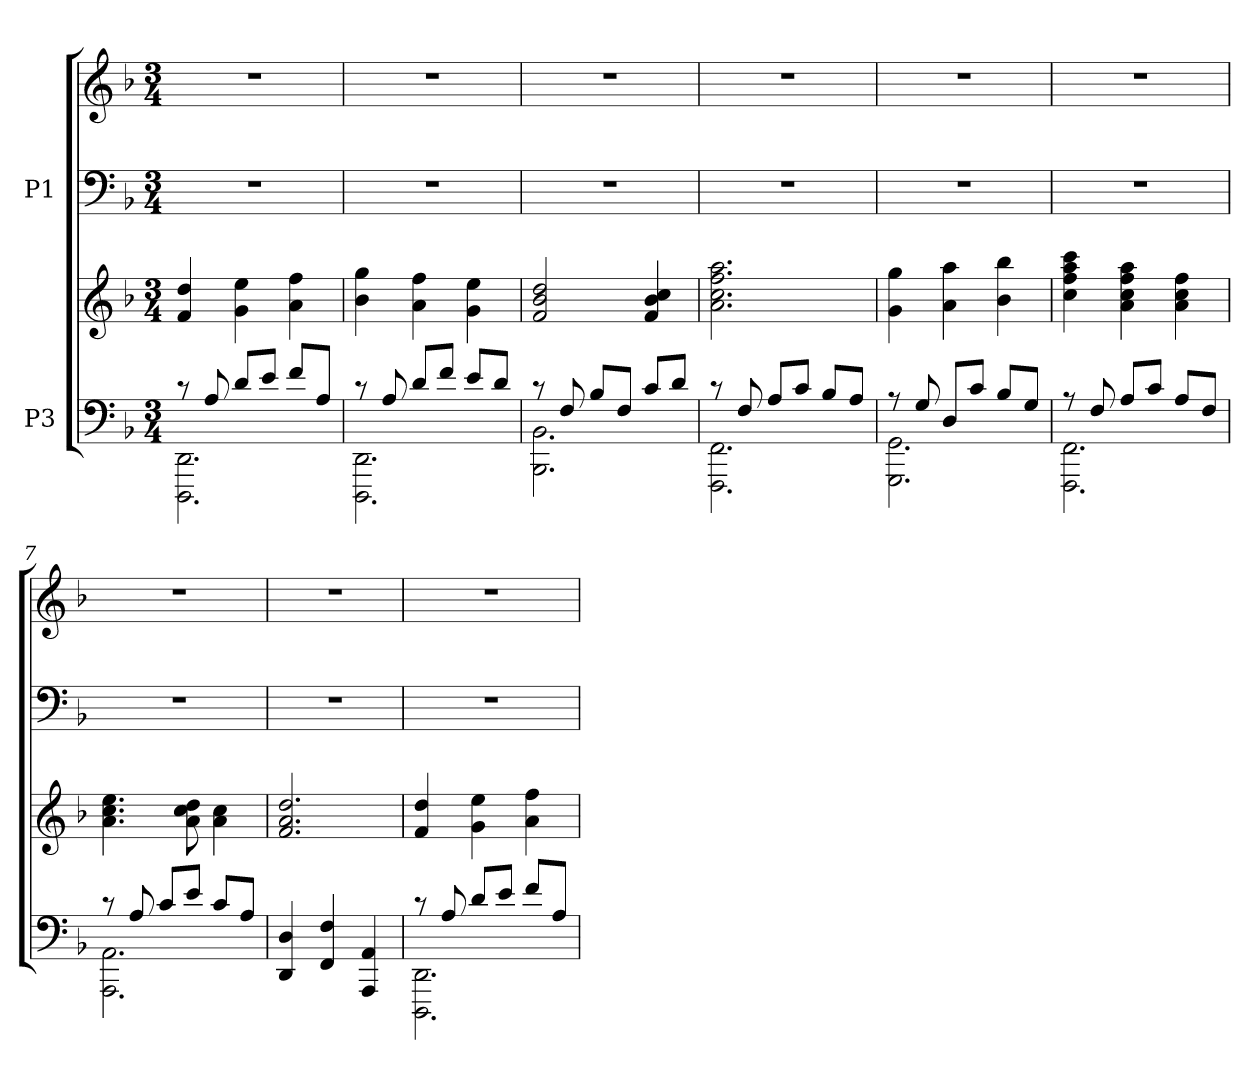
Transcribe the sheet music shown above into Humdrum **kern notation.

**kern	**kern	**kern	**kern
*part2	*part2	*part1	*part1
*staff4	*staff3	*staff2	*staff1
*I"P3	*	*I"P1	*
!!LO:PB:g=z
*clefF4	*clefG2	*clefF4	*clefG2
*k[b-]	*k[b-]	*k[b-]	*k[b-]
*F:	*F:	*F:	*F:
*M3/4	*M3/4	*M3/4	*M3/4
*MM120	*MM120	*MM120	*MM120
=1	=1	=1	=1
*^	*	*	*
!	!	!	!LO:N:vis=1	!LO:N:vis=1
8r	2.DDDi\ 2.DDi	4fi/ 4ddi	2.r	2.r
8Ai/	.	.	.	.
8di/L	.	4gi\ 4eei	.	.
8ei/J	.	.	.	.
8fi/L	.	4ai\ 4ffi	.	.
8Ai/J	.	.	.	.
=2	=2	=2	=2	=2
!	!	!	!LO:N:vis=1	!LO:N:vis=1
8r	2.DDDi\ 2.DDi	4b-i\ 4ggi	2.r	2.r
8Ai/	.	.	.	.
8di/L	.	4ai\ 4ffi	.	.
8fi/J	.	.	.	.
8ei/L	.	4gi\ 4eei	.	.
8di/J	.	.	.	.
=3	=3	=3	=3	=3
!	!	!	!LO:N:vis=1	!LO:N:vis=1
8r	2.BBB-i\ 2.BB-i	2fi/ 2b-i 2ddi	2.r	2.r
8Fi/	.	.	.	.
8B-i/L	.	.	.	.
8Fi/J	.	.	.	.
8ci/L	.	4fi/ 4b-i 4cci	.	.
8di/J	.	.	.	.
=4	=4	=4	=4	=4
!	!	!	!LO:N:vis=1	!LO:N:vis=1
8r	2.FFFi\ 2.FFi	2.ai\ 2.cci 2.ffi 2.aai	2.r	2.r
8Fi/	.	.	.	.
8Ai/L	.	.	.	.
8ci/J	.	.	.	.
8B-i/L	.	.	.	.
8Ai/J	.	.	.	.
!!LO:LB:g=z
=5	=5	=5	=5	=5
!	!	!	!LO:N:vis=1	!LO:N:vis=1
8r	2.GGGi\ 2.GGi	4gi\ 4ggi	2.r	2.r
8Gi/	.	.	.	.
8Di/L	.	4ai\ 4aai	.	.
8ci/J	.	.	.	.
8B-i/L	.	4b-i\ 4bb-i	.	.
8Gi/J	.	.	.	.
=6	=6	=6	=6	=6
!	!	!	!LO:N:vis=1	!LO:N:vis=1
8r	2.FFFi\ 2.FFi	4cci\ 4ffi 4aai 4ccci	2.r	2.r
8Fi/	.	.	.	.
8Ai/L	.	4ai\ 4cci 4ffi 4aai	.	.
8ci/J	.	.	.	.
8Ai/L	.	4ai\ 4cci 4ffi	.	.
8Fi/J	.	.	.	.
=7	=7	=7	=7	=7
!	!	!	!LO:N:vis=1	!LO:N:vis=1
8r	2.AAAi\ 2.AAi	4.ai\ 4.cci 4.eei	2.r	2.r
8Ai/	.	.	.	.
8ci/L	.	.	.	.
8ei/J	.	8ai\ 8cci 8ddi	.	.
8ci/L	.	4ai\ 4cci	.	.
8Ai/J	.	.	.	.
*v	*v	*	*	*
=8	=8	=8	=8
!	!	!LO:N:vis=1	!LO:N:vis=1
4DDi/ 4Di	2.fi/ 2.ai 2.ddi	2.r	2.r
4FFi/ 4Fi	.	.	.
4AAAi/ 4AAi	.	.	.
=9	=9	=9	=9
*^	*	*	*
!	!	!	!LO:N:vis=1	!LO:N:vis=1
8r	2.DDDi\ 2.DDi	4fi/ 4ddi	2.r	2.r
8Ai/	.	.	.	.
8di/L	.	4gi\ 4eei	.	.
8ei/J	.	.	.	.
8fi/L	.	4ai\ 4ffi	.	.
8Ai/J	.	.	.	.
*v	*v	*	*	*
=	=	=	=
*-	*-	*-	*-
